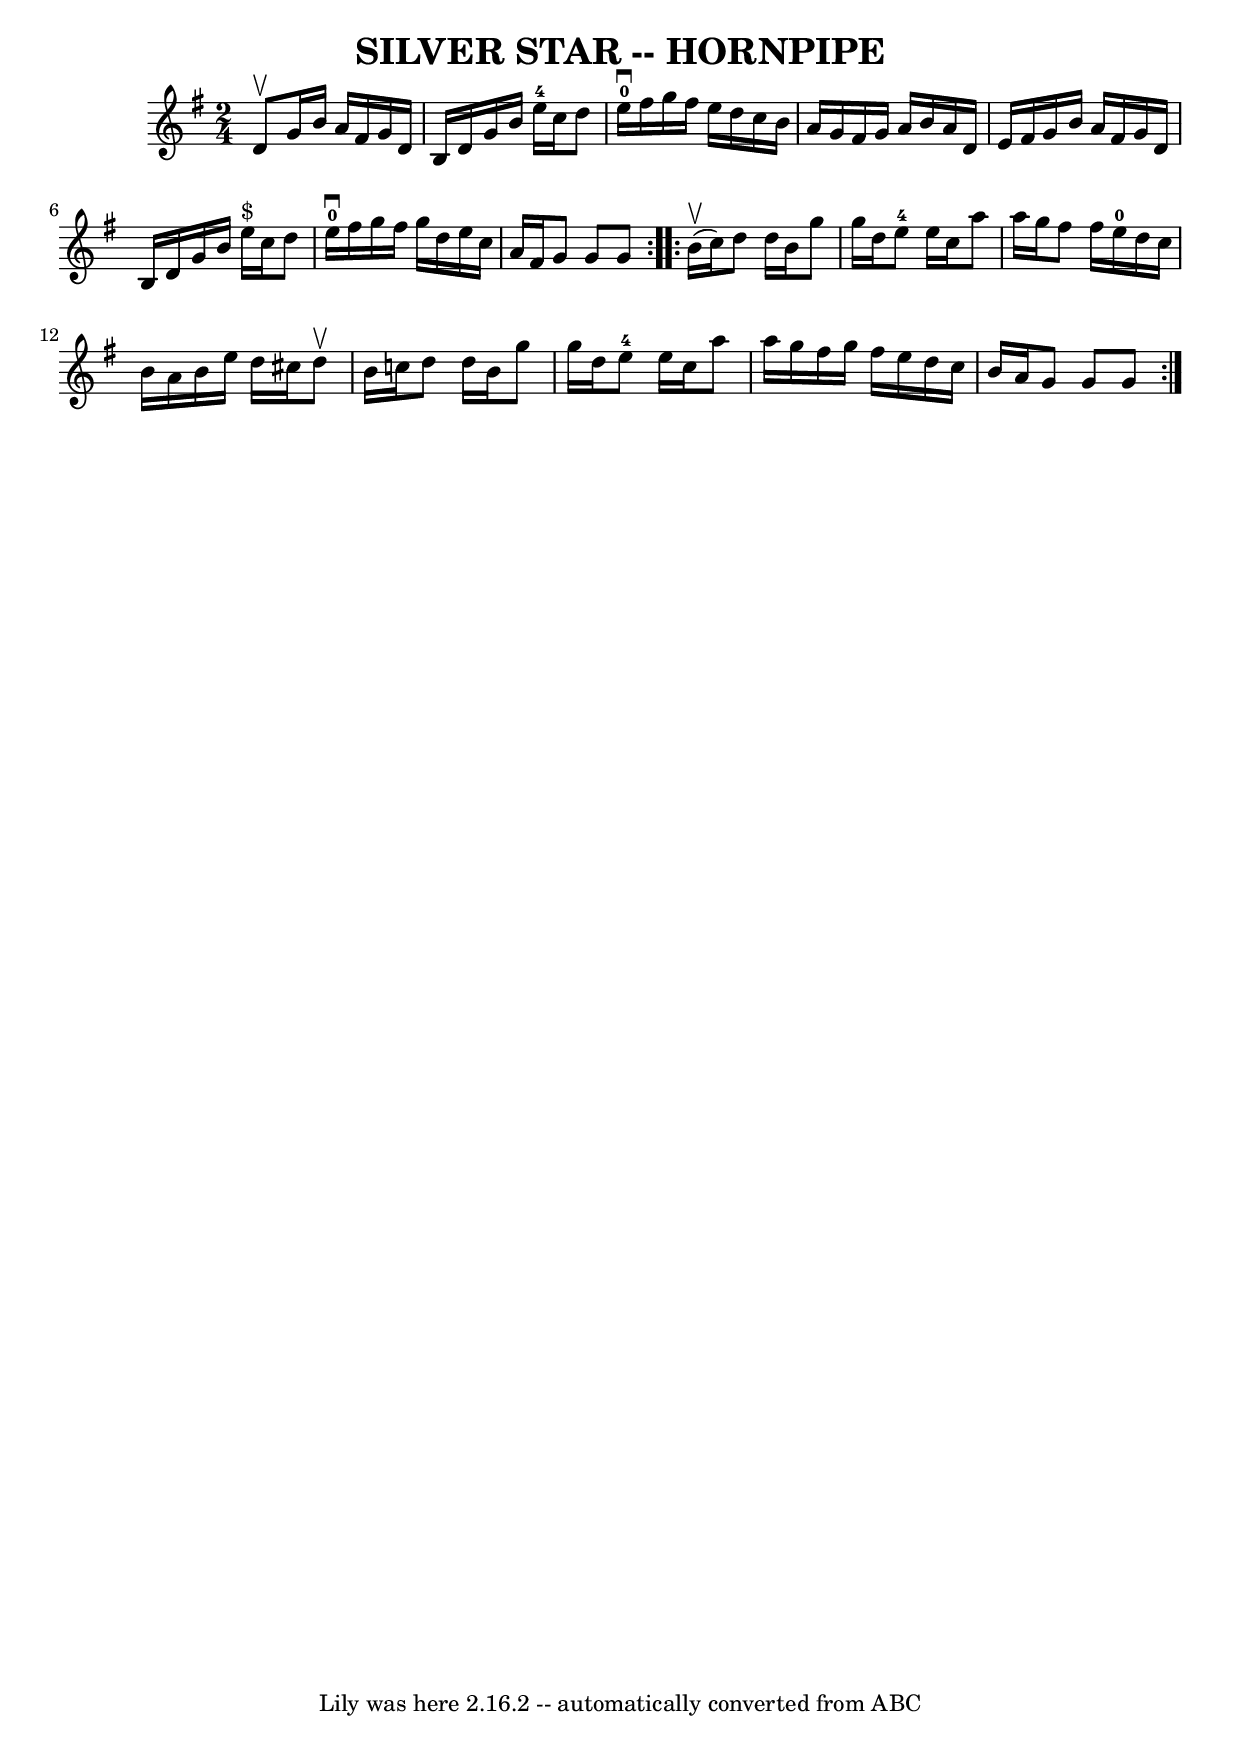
\version "2.7.40"
\include "Mammoth.ily"
\header {
	book = "Ryan's Mammoth Collection of Fiddle Tunes"
	crossRefNumber = "1"
	footnotes = ""
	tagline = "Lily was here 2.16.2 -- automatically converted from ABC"
	title = "SILVER STAR -- HORNPIPE"
}
voicedefault =  {
\set Score.defaultBarType = "empty"

\repeat volta 2 {
\time 2/4 \key g \major d'8^\upbow       |
 g'16 b'16 a'16    
fis'16 g'16 d'16 b16 d'16    |
 g'16 b'16 e''16-4  
 c''16 d''8 e''16-0^\downbow fis''16    |
 g''16 fis''16  
 e''16 d''16 c''16 b'16 a'16 g'16    |
 fis'16 g'16  
 a'16 b'16 a'16 d'16 e'16 fis'16    |
     |
   
g'16 b'16 a'16 fis'16 g'16 d'16 b16 d'16    |
   
g'16 b'16 e''16^"$" c''16 d''8 e''16-0^\downbow fis''16    
|
 g''16 fis''16 g''16 d''16 e''16 c''16 a'16    
fis'16    |
 g'8 g'8 g'8    }     \repeat volta 2 { b'16 
(^\upbow c''16)       |
 d''8 d''16 b'16 g''8 g''16    
d''16    |
 e''8-4 e''16 c''16 a''8 a''16 g''16    
|
 fis''8 fis''16 e''16-0 d''16 c''16 b'16 a'16    
|
 b'16 e''16 d''16 cis''16 d''8^\upbow b'16 c''!16   
 |
     |
 d''8 d''16 b'16 g''8 g''16 d''16    
|
 e''8-4 e''16 c''16 a''8 a''16 g''16    |
   
fis''16 g''16 fis''16 e''16 d''16 c''16 b'16 a'16    
|
 g'8 g'8 g'8    }   
}

\score{
    <<

	\context Staff="default"
	{
	    \voicedefault 
	}

    >>
	\layout {
	}
	\midi {}
}
